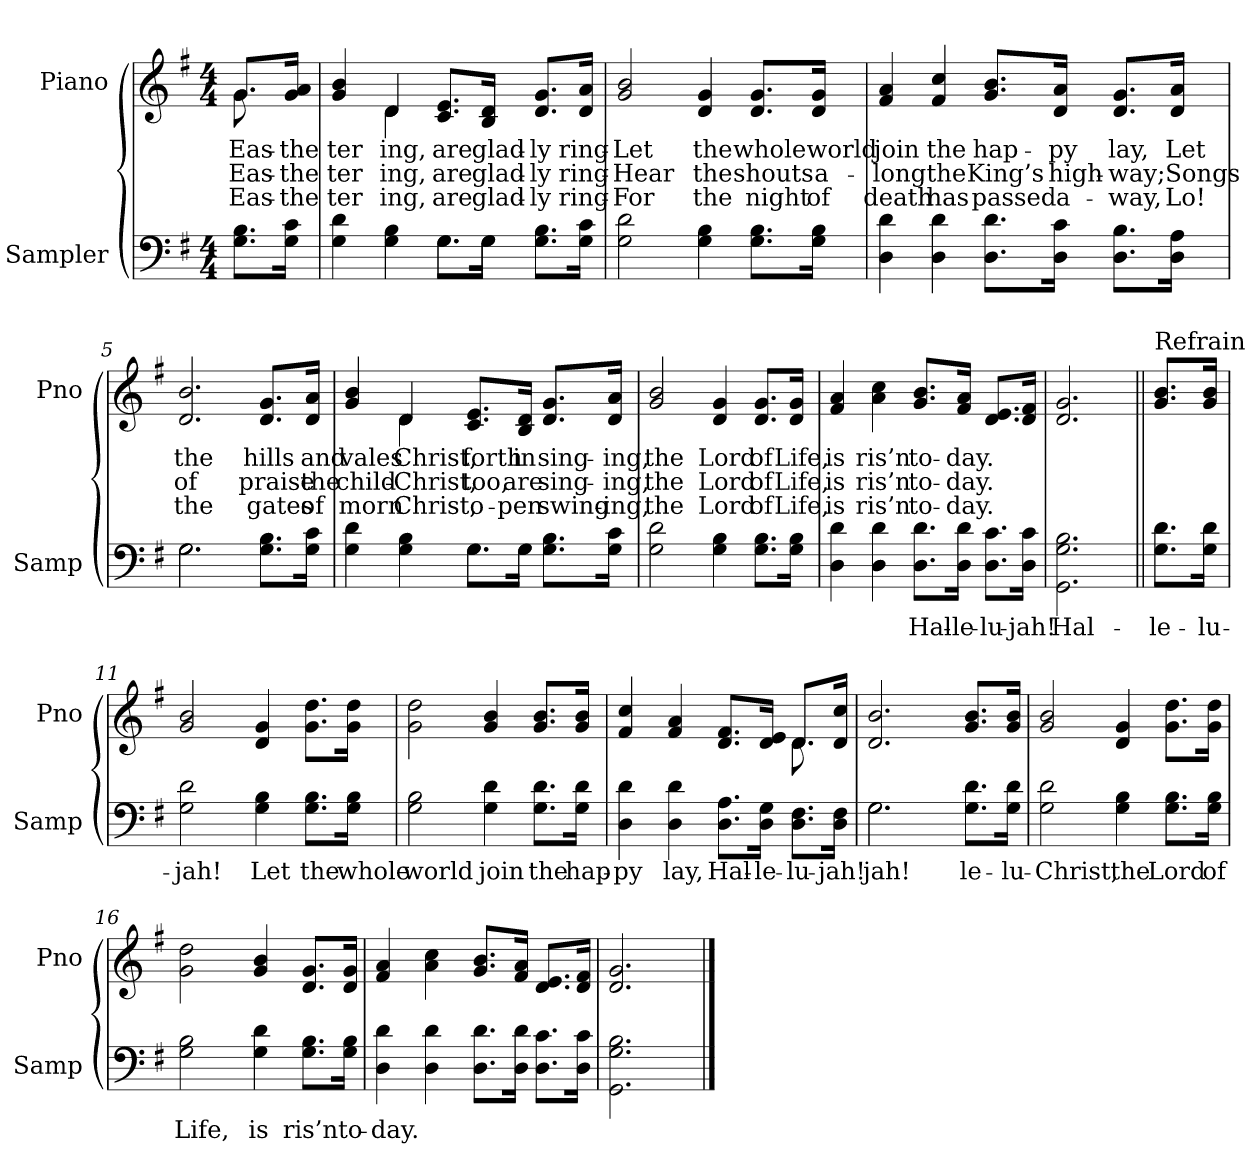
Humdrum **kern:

**kern	**text	**kern	**text	**text	**text
*part2	*part2	*part1	*part1	*part1	*part1
*staff2	*staff2	*staff1	*staff1	*staff1	*staff1
*I"Sampler	*	*I"Piano	*	*	*
*I'Samp	*	*I'Pno	*	*	*
*clefF4	*	*clefG2	*	*	*
*k[f#]	*	*k[f#]	*	*	*
*G:	*	*G:	*	*	*
*M4/4	*	*M4/4	*	*	*
=1	=1	=1	=1	=1	=1
*	*	*^	*	*	*
8.G\ 8.B\L	.	8.g/L	8.g	Eas-	Eas-	Eas-
16G\ 16c\Jk	.	16g/ 16a/Jk	16ryy	the	the	the
=2	=2	=2	=2	=2	=2	=2
*^	*	*	*	*	*	*
4G 4d	2ryy	.	4g 4b	4ryy	-ter	-ter	-ter
4G 4B	.	.	4d/	4d	-ing,	-ing,	-ing,
8.G\L	8.G\L	.	8.c/ 8.e/L	2ryy	are	are	are
16G\Jk	16G\Jk	.	16B/ 16d/Jk	.	glad-	glad-	glad-
8.G\ 8.B\L	4ryy	.	8.d/ 8.g/L	.	-ly	-ly	-ly
16G\ 16c\Jk	.	.	16d/ 16a/Jk	.	ring-	ring-	ring-
*v	*v	*	*	*	*	*	*
*	*	*v	*v	*	*	*
=3	=3	=3	=3	=3	=3
2G 2d	.	2g 2b	Let	Hear	For
4G 4B	.	4d 4g	the	the	the
8.G\ 8.B\L	.	8.d/ 8.g/L	whole	shouts	night
16G\ 16B\Jk	.	16d/ 16g/Jk	world	a-	of
=4	=4	=4	=4	=4	=4
4D 4d	.	4f# 4a	join	-long	death
4D 4d	.	4f# 4cc	the	the	has
8.D\ 8.d\L	.	8.g/ 8.b/L	hap-	King’s	passed
16D\ 16c\Jk	.	16d/ 16a/Jk	-py	high-	a-
8.D\ 8.B\L	.	8.d/ 8.g/L	lay,	-way;	-way,
16D\ 16A\Jk	.	16d/ 16a/Jk	Let	Songs	Lo!
=5	=5	=5	=5	=5	=5
*^	*	*	*	*	*
2.G\	2.G	.	2.d 2.b	the	of	the
8.G\ 8.B\L	4ryy	.	8.d/ 8.g/L	hills	praise	gates
16G\ 16c\Jk	.	.	16d/ 16a/Jk	and	the	of
=6	=6	=6	=6	=6	=6	=6
*	*	*	*^	*	*	*
4G 4d	2ryy	.	4g 4b	4ryy	vales	child-	morn
4G 4B	.	.	4d/	4d	Christ,	Christ,	Christ,
8.G\L	8.G\L	.	8.c/ 8.e/L	2ryy	forth	too,	o-
16G\Jk	16G\Jk	.	16B/ 16d/Jk	.	in	are	-pen
8.G\ 8.B\L	4ryy	.	8.d/ 8.g/L	.	sing-	sing-	swing-
16G\ 16c\Jk	.	.	16d/ 16a/Jk	.	-ing,	-ing,	-ing,
*v	*v	*	*	*	*	*	*
*	*	*v	*v	*	*	*
=7	=7	=7	=7	=7	=7
2G 2d	.	2g 2b	the	the	the
4G 4B	.	4d 4g	Lord	Lord	Lord
8.G\ 8.B\L	.	8.d/ 8.g/L	of	of	of
16G\ 16B\Jk	.	16d/ 16g/Jk	Life,	Life,	Life,
=8	=8	=8	=8	=8	=8
4D 4d	.	4f# 4a	is	is	is
4D 4d	.	4a 4cc	ris’n	ris’n	ris’n
8.D\ 8.d\L	Hal-	8.g/ 8.b/L	to-	to-	to-
16D\ 16d\Jk	-le-	16f#/ 16a/Jk	-day.	-day.	-day.
8.D\ 8.c\L	-lu-	8.d/ 8.e/L	.	.	.
16D\ 16c\Jk	-jah!	16d/ 16f#/Jk	.	.	.
=9	=9	=9	=9	=9	=9
2.GG 2.G 2.B	Hal-	2.d 2.g	.	.	.
=10||	=10||	=10||	=10||	=10||	=10||
!	!	!LO:TX:t=Refrain	!	!	!
8.G\ 8.d\L	-le-	8.g/ 8.b/L	.	.	.
16G\ 16d\Jk	-lu-	16g/ 16b/Jk	.	.	.
=11	=11	=11	=11	=11	=11
2G 2d	-jah!	2g 2b	.	.	.
4G 4B	Let	4d 4g	.	.	.
8.G\ 8.B\L	the	8.g\ 8.dd\L	.	.	.
16G\ 16B\Jk	whole	16g\ 16dd\Jk	.	.	.
=12	=12	=12	=12	=12	=12
2G 2B	world	2g 2dd	.	.	.
4G 4d	join	4g 4b	.	.	.
8.G\ 8.d\L	the	8.g/ 8.b/L	.	.	.
16G\ 16d\Jk	hap-	16g/ 16b/Jk	.	.	.
=13	=13	=13	=13	=13	=13
*	*	*^	*	*	*
4D 4d	-py	4f# 4cc	2.ryy	.	.	.
4D 4d	lay,	4f# 4a	.	.	.	.
8.D\ 8.A\L	Hal-	8.d/ 8.f#/L	.	.	.	.
16D\ 16G\Jk	-le-	16d/ 16e/Jk	.	.	.	.
8.D\ 8.F#\L	-lu-	8.d/L	8.d	.	.	.
16D\ 16F#\Jk	-jah!	16d/ 16cc/Jk	16ryy	.	.	.
*	*	*v	*v	*	*	*
=14	=14	=14	=14	=14	=14
*^	*	*	*	*	*
2.G\	2.G	-jah!	2.d 2.b	.	.	.
8.G\ 8.d\L	4ryy	-le-	8.g/ 8.b/L	.	.	.
16G\ 16d\Jk	.	-lu-	16g/ 16b/Jk	.	.	.
*v	*v	*	*	*	*	*
=15	=15	=15	=15	=15	=15
2G 2d	Christ,	2g 2b	.	.	.
4G 4B	the	4d 4g	.	.	.
8.G\ 8.B\L	Lord	8.g\ 8.dd\L	.	.	.
16G\ 16B\Jk	of	16g\ 16dd\Jk	.	.	.
=16	=16	=16	=16	=16	=16
2G 2B	Life,	2g 2dd	.	.	.
4G 4d	is	4g 4b	.	.	.
8.G\ 8.B\L	ris’n	8.d/ 8.g/L	.	.	.
16G\ 16B\Jk	to-	16d/ 16g/Jk	.	.	.
=17	=17	=17	=17	=17	=17
4D 4d	-day.	4f# 4a	.	.	.
4D 4d	.	4a 4cc	.	.	.
8.D\ 8.d\L	.	8.g/ 8.b/L	.	.	.
16D\ 16d\Jk	.	16f#/ 16a/Jk	.	.	.
8.D\ 8.c\L	.	8.d/ 8.e/L	.	.	.
16D\ 16c\Jk	.	16d/ 16f#/Jk	.	.	.
=18	=18	=18	=18	=18	=18
2.GG 2.G 2.B	.	2.d 2.g	.	.	.
==	==	==	==	==	==
*-	*-	*-	*-	*-	*-
